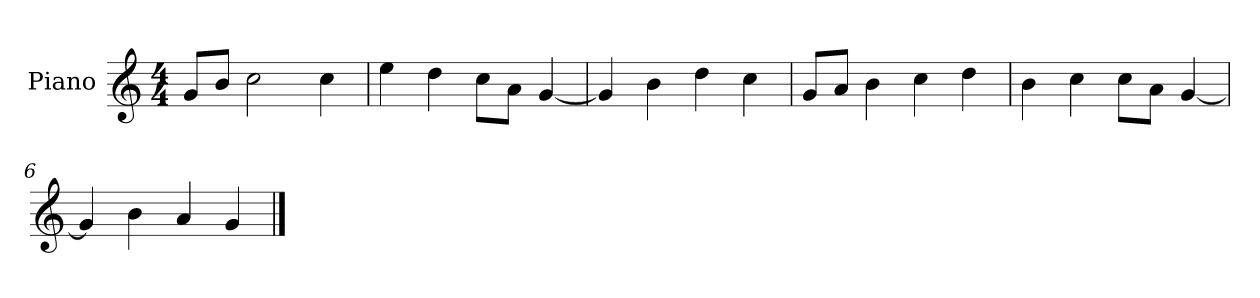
**kern
*part1
*staff1
*I"Piano
*I'P-no
*clefG2
*k[]
*M4/4
*MM90
=1
8g/L
8b/J
2cc\
4cc\
=2
4ee\
4dd\
8cc\L
8a\J
[4g/
=3
4g/]
4b\
4dd\
4cc\
=4
8g/L
8a/J
4b\
4cc\
4dd\
=5
4b\
4cc\
8cc\L
8a\J
[4g/
=6
4g/]
4b\
4a/
4g/
==
*-
